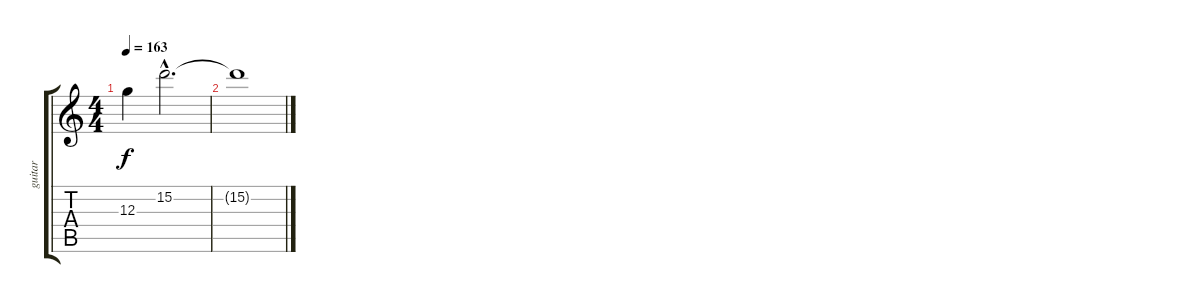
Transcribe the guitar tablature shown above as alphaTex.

\track ("guitar" "guitar") {instrument overdrivenguitar}
\staff {score tabs}
\tuning (E4 B3 G3 D3 A2 E2) {hide}
\ts (4 4)
\tempo 163
\clef g2
\ks c
12.3.4{dy f} 15.2{hac}.2{d} |
15.2{t}.1
